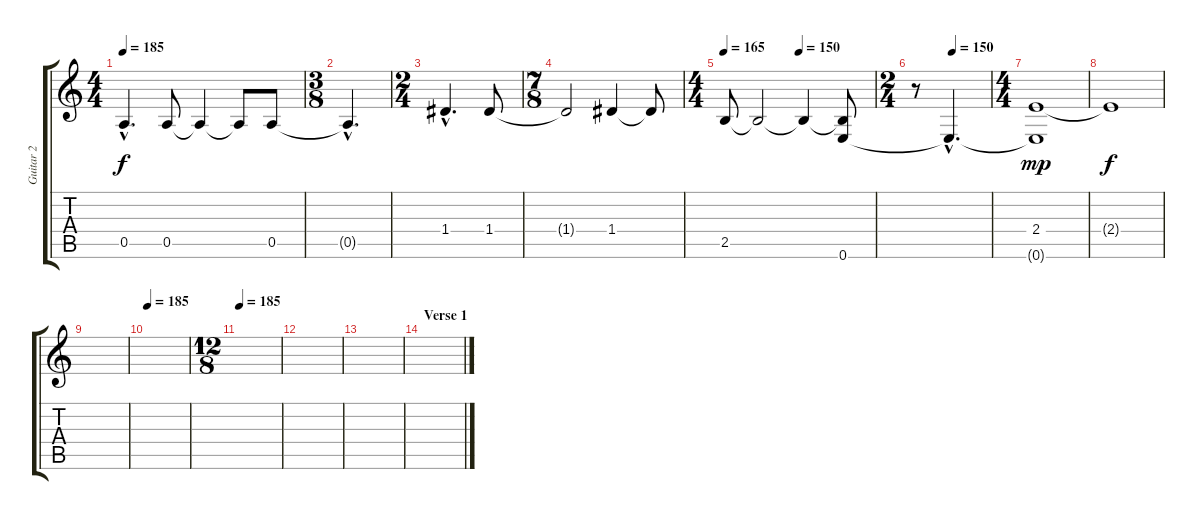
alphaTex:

\track ("Guitar 2" "Guitar 2") {instrument acousticguitarsteel}
\staff {score tabs}
\tuning (E4 B3 G3 D3 A2 E2) {hide}
\ts (4 4)
\tempo 185
\tempo 150
\tempo 185
\clef g2
\ks c
0.5{hac}.4{d dy f instrument acousticguitarsteel} 0.5.8 0.5{t}.4 0.5{t}.8 0.5.8 |
\ts (3 8)
0.5{hac t}.4{d} |
\ts (2 4)
1.4{hac}.4{d} 1.4.8 |
\ts (7 8)
1.4{t}.2 1.4.4 1.4{t}.8 |
\ts (4 4)
\tempo 165
\tempo (150 0.5)
2.5.8 2.5{t}.2 2.5{t}.4 (2.5{t} 0.6).8 |
\ts (2 4)
\tempo (150 0.5)
r.8 0.6{hac t}.4{d} |
\ts (4 4)
(2.4 0.6{t}).1{dy mp} |
2.4{t}.1{dy f} |
|
\tempo 185
|
\ts (12 8)
\tempo 185
|
|
|
\section ("" "Verse 1")
